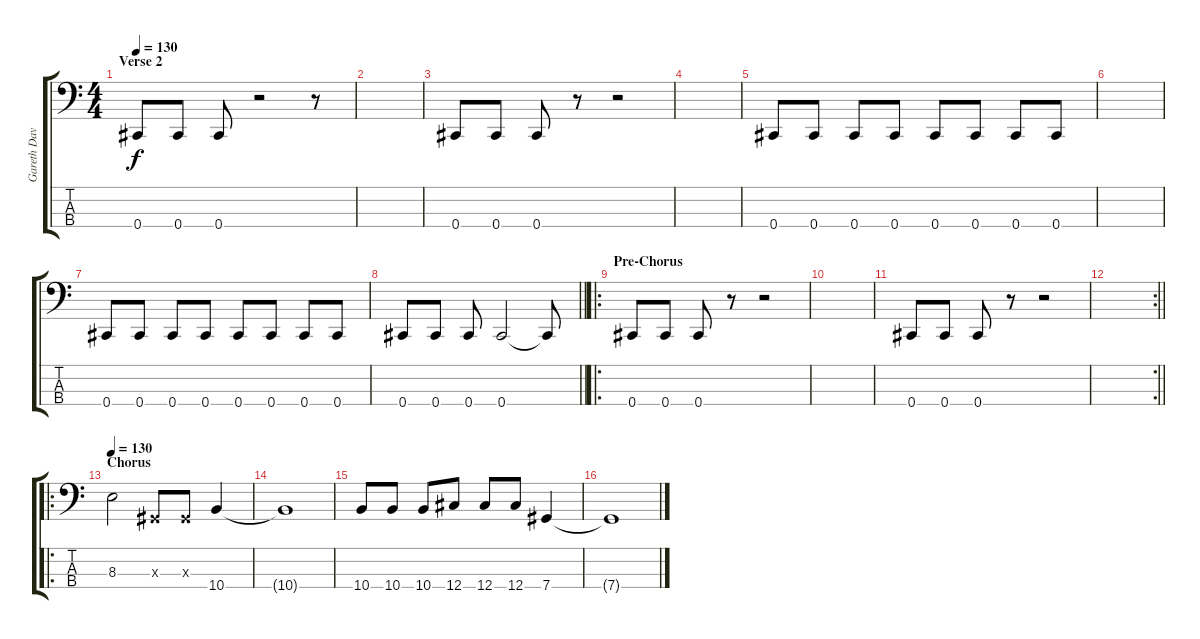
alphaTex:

\track ("Gareth Davies" "Gareth Dav") {instrument electricbassfinger}
\staff {score tabs}
\tuning (Gb2 Db2 Ab1 Db1) {hide}
\ts (4 4)
\section ("" "Verse 2")
\tempo 130
\clef f4
\ks c
0.4.8{dy f} 0.4.8 0.4.8 r.2 r.8 |
|
0.4.8 0.4.8 0.4.8 r.8 r.2 |
|
0.4.8 0.4.8 0.4.8 0.4.8 0.4.8 0.4.8 0.4.8 0.4.8 |
|
0.4.8 0.4.8 0.4.8 0.4.8 0.4.8 0.4.8 0.4.8 0.4.8 |
\barLineRight lightlight
0.4.8 0.4.8 0.4.8 0.4.2 0.4{t}.8 |
\ro
\section ("" "Pre-Chorus")
0.4.8 0.4.8 0.4.8 r.8 r.2 |
|
0.4.8 0.4.8 0.4.8 r.8 r.2 |
\rc 2
\barLineRight lightlight
|
\ro
\section ("" "Chorus")
\tempo 130
8.3.2 0.3{x}.8 0.3{x}.8 10.4.4 |
10.4{t}.1 |
10.4.8 10.4.8 10.4.8 12.4.8 12.4.8 12.4.8 7.4.4 |
7.4{t}.1
